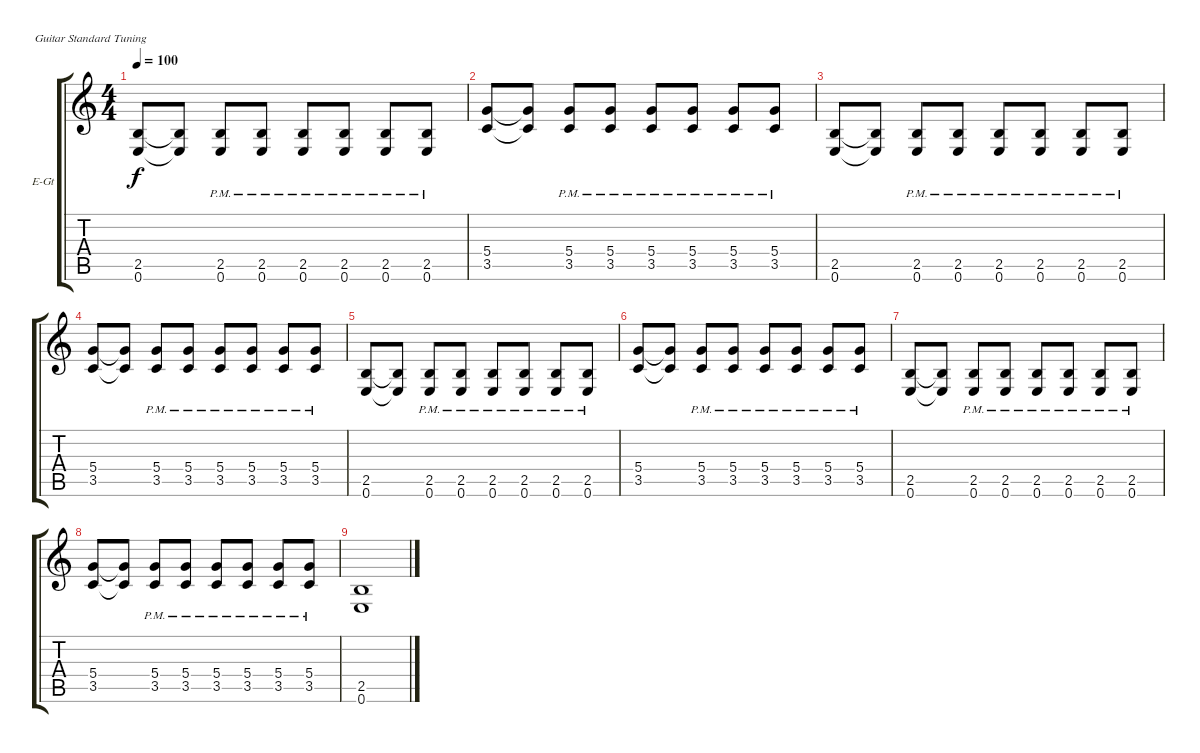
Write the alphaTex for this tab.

\defaultSystemsLayout 4
\bracketExtendMode groupsimilarinstruments
\firstSystemTrackNameOrientation horizontal
\otherSystemsTrackNameOrientation horizontal
\track ("Electric Guitar" "E-Gt") {instrument distortionguitar}
\staff {score tabs}
\tuning (E4 B3 G3 D3 A2 E2)
\ts (4 4)
\tempo 100
\clef g2
\ks c
(0.6 2.5).8{dy f} (2.5{t} 0.6{t}).8 (0.6{pm} 2.5{pm}).8 (2.5{pm} 0.6{pm}).8 (2.5{pm} 0.6{pm}).8 (2.5{pm} 0.6{pm}).8 (2.5{pm} 0.6{pm}).8 (2.5{pm} 0.6{pm}).8 |
(3.5 5.4).8 (5.4{t} 3.5{t}).8 (3.5{pm} 5.4{pm}).8 (3.5{pm} 5.4{pm}).8 (3.5{pm} 5.4{pm}).8 (3.5{pm} 5.4{pm}).8 (3.5{pm} 5.4{pm}).8 (3.5{pm} 5.4{pm}).8 |
(0.6 2.5).8 (2.5{t} 0.6{t}).8 (0.6{pm} 2.5{pm}).8 (2.5{pm} 0.6{pm}).8 (2.5{pm} 0.6{pm}).8 (2.5{pm} 0.6{pm}).8 (2.5{pm} 0.6{pm}).8 (2.5{pm} 0.6{pm}).8 |
(3.5 5.4).8 (5.4{t} 3.5{t}).8 (3.5{pm} 5.4{pm}).8 (3.5{pm} 5.4{pm}).8 (3.5{pm} 5.4{pm}).8 (3.5{pm} 5.4{pm}).8 (3.5{pm} 5.4{pm}).8 (3.5{pm} 5.4{pm}).8 |
(0.6 2.5).8 (2.5{t} 0.6{t}).8 (0.6{pm} 2.5{pm}).8 (2.5{pm} 0.6{pm}).8 (2.5{pm} 0.6{pm}).8 (2.5{pm} 0.6{pm}).8 (2.5{pm} 0.6{pm}).8 (2.5{pm} 0.6{pm}).8 |
(3.5 5.4).8 (5.4{t} 3.5{t}).8 (3.5{pm} 5.4{pm}).8 (3.5{pm} 5.4{pm}).8 (3.5{pm} 5.4{pm}).8 (3.5{pm} 5.4{pm}).8 (3.5{pm} 5.4{pm}).8 (3.5{pm} 5.4{pm}).8 |
(0.6 2.5).8 (2.5{t} 0.6{t}).8 (0.6{pm} 2.5{pm}).8 (2.5{pm} 0.6{pm}).8 (2.5{pm} 0.6{pm}).8 (2.5{pm} 0.6{pm}).8 (2.5{pm} 0.6{pm}).8 (2.5{pm} 0.6{pm}).8 |
(3.5 5.4).8 (5.4{t} 3.5{t}).8 (3.5{pm} 5.4{pm}).8 (3.5{pm} 5.4{pm}).8 (3.5{pm} 5.4{pm}).8 (3.5{pm} 5.4{pm}).8 (3.5{pm} 5.4{pm}).8 (3.5{pm} 5.4{pm}).8 |
(0.6 2.5).1
